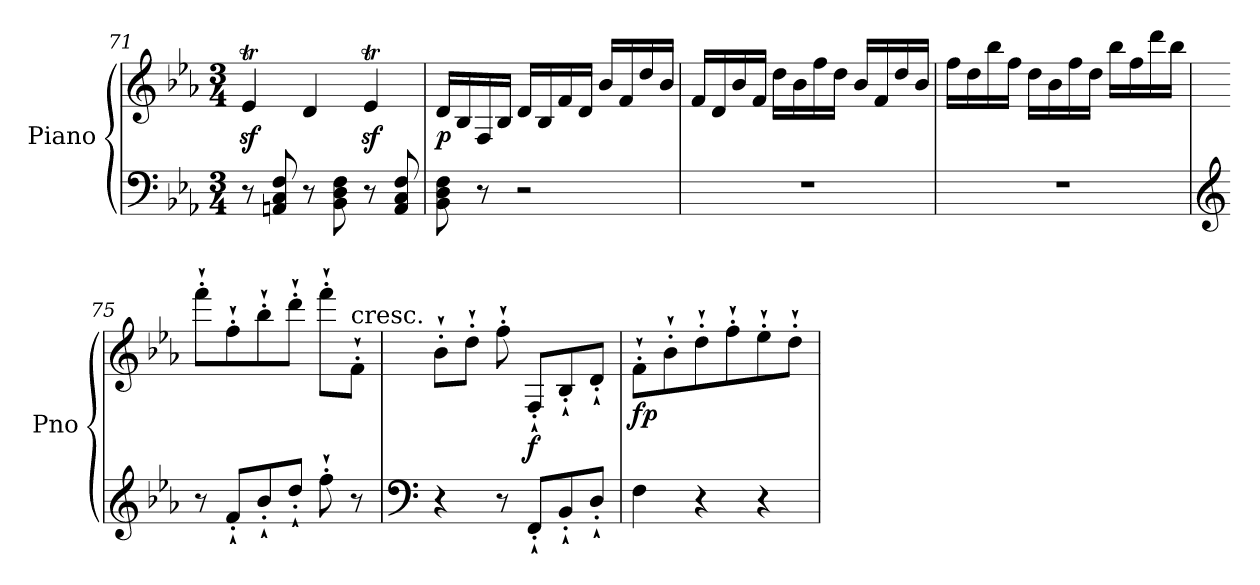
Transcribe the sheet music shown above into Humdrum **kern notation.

**kern	**kern	**dynam
*part1	*part1	*part1
*staff2	*staff1	*staff1/2
*I"Piano	*	*
*I'Pno	*	*
*clefF4	*clefG2	*
*k[b-e-a-]	*k[b-e-a-]	*
*E-:	*E-:	*
*M3/4	*M3/4	*
=71	=71	=71
8r	4e-z<T/	.
8AAn/ 8C/ 8F/	.	.
8r	4d/	.
8BB-\ 8D\ 8F\	.	.
8r	4e-z<T/	.
8AA/ 8C/ 8F/	.	.
=72	=72	=72
!	!	!LO:DY:b
8BB-\ 8D\ 8F\	16d/LL	p
.	16B-/	.
8r	16F/	.
.	16B-/JJ	.
2r	16d/LL	.
.	16B-/	.
.	16f/	.
.	16d/JJ	.
.	16b-/LL	.
.	16f/	.
.	16dd/	.
.	16b-/JJ	.
!!LO:LB:g=z
=73	=73	=73
2.r	16f/LL	.
.	16d/	.
.	16b-/	.
.	16f/JJ	.
.	16dd\LL	.
.	16b-\	.
.	16ff\	.
.	16dd\JJ	.
.	16b-/LL	.
.	16f/	.
.	16dd/	.
.	16b-/JJ	.
=74	=74	=74
2.r	16ff\LL	.
.	16dd\	.
.	16bb-\	.
.	16ff\JJ	.
.	16dd\LL	.
.	16b-\	.
.	16ff\	.
.	16dd\JJ	.
.	16bb-\LL	.
.	16ff\	.
.	16ddd\	.
.	16bb-\JJ	.
=75	=75	=75
*clefG2	*	*
8r	8fff'`\L	.
8f'`/L	8ff'`\	.
8b-'`/	8bb-'`\	.
8dd'`/J	8ddd'`\J	.
8ff'`\	8fff'`\L	.
!	!LO:TX:a:t=cresc.	!
8r	8f'`\J	.
=76	=76	=76
*clefF4	*	*
4r	8b-'`\L	.
.	8dd'`\J	.
8r	8ff'`\	.
!	!	!LO:DY:b
8FF'`/L	8F'`/L	f
8BB-'`/	8B-'`/	.
8D'`/J	8d'`/J	.
=77	=77	=77
!	!	!LO:DY:b
4F\	8f'`\L	fp
.	8b-'`\	.
4r	8dd'`\	.
.	8ff'`\	.
4r	8ee-'`\	.
.	8dd'`\J	.
=	=	=
*-	*-	*-
